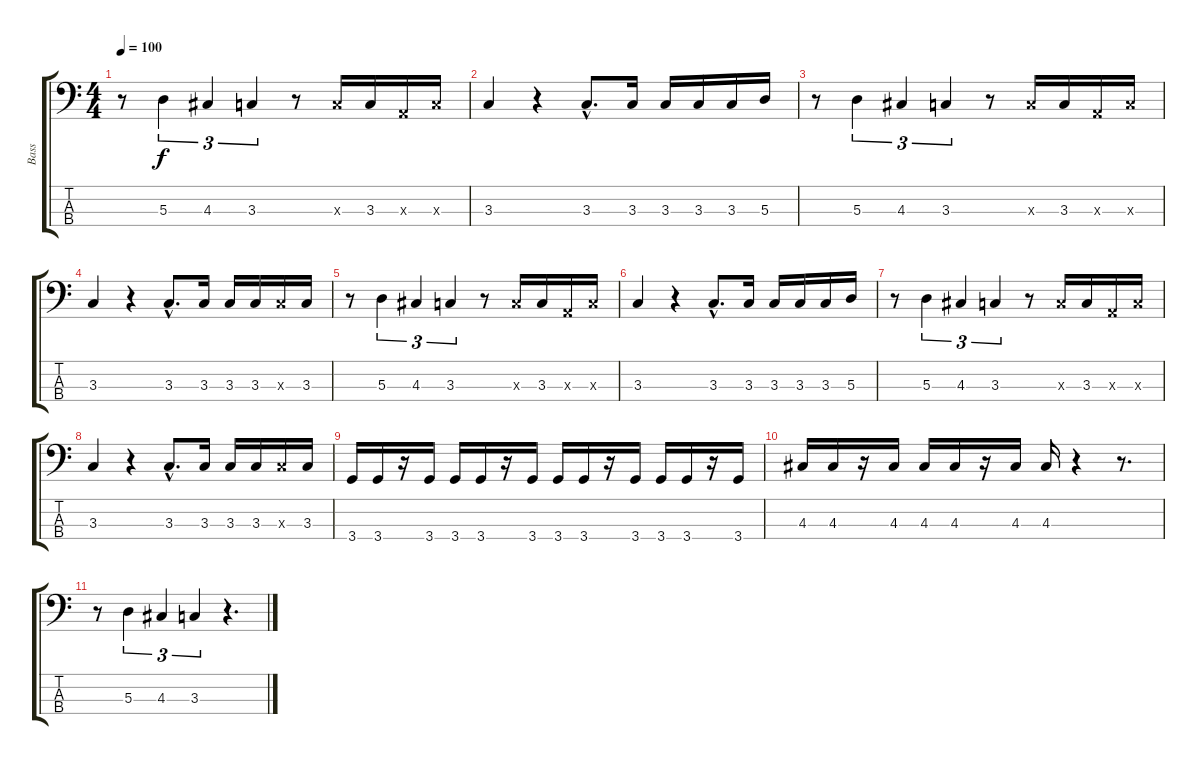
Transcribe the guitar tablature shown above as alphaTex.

\track ("Bass" "Bass") {instrument electricbasspick}
\staff {score tabs}
\tuning (G2 D2 A1 E1) {hide}
\ts (4 4)
\tempo 100
\clef f4
\ks c
r.8{dy f} 5.3.4{tu (3 2)} 4.3.4{tu (3 2)} 3.3.4{tu (3 2)} r.8 3.3{x}.16 3.3.16 0.3{x}.16 3.3{x}.16 |
3.3.4 r.4 3.3{hac}.8{d} 3.3.16 3.3.16 3.3.16 3.3.16 5.3.16 |
r.8 5.3.4{tu (3 2)} 4.3.4{tu (3 2)} 3.3.4{tu (3 2)} r.8 3.3{x}.16 3.3.16 0.3{x}.16 3.3{x}.16 |
3.3.4 r.4 3.3{hac}.8{d} 3.3.16 3.3.16 3.3.16 3.3{x}.16 3.3.16 |
r.8 5.3.4{tu (3 2)} 4.3.4{tu (3 2)} 3.3.4{tu (3 2)} r.8 3.3{x}.16 3.3.16 0.3{x}.16 3.3{x}.16 |
3.3.4 r.4 3.3{hac}.8{d} 3.3.16 3.3.16 3.3.16 3.3.16 5.3.16 |
r.8 5.3.4{tu (3 2)} 4.3.4{tu (3 2)} 3.3.4{tu (3 2)} r.8 3.3{x}.16 3.3.16 0.3{x}.16 3.3{x}.16 |
3.3.4 r.4 3.3{hac}.8{d} 3.3.16 3.3.16 3.3.16 3.3{x}.16 3.3.16 |
3.4.16 3.4.16 r.16 3.4.16 3.4.16 3.4.16 r.16 3.4.16 3.4.16 3.4.16 r.16 3.4.16 3.4.16 3.4.16 r.16 3.4.16 |
4.3.16 4.3.16 r.16 4.3.16 4.3.16 4.3.16 r.16 4.3.16 4.3.16 r.4 r.8{d} |
r.8 5.3.4{tu (3 2)} 4.3.4{tu (3 2)} 3.3.4{tu (3 2)} r.4{d}
